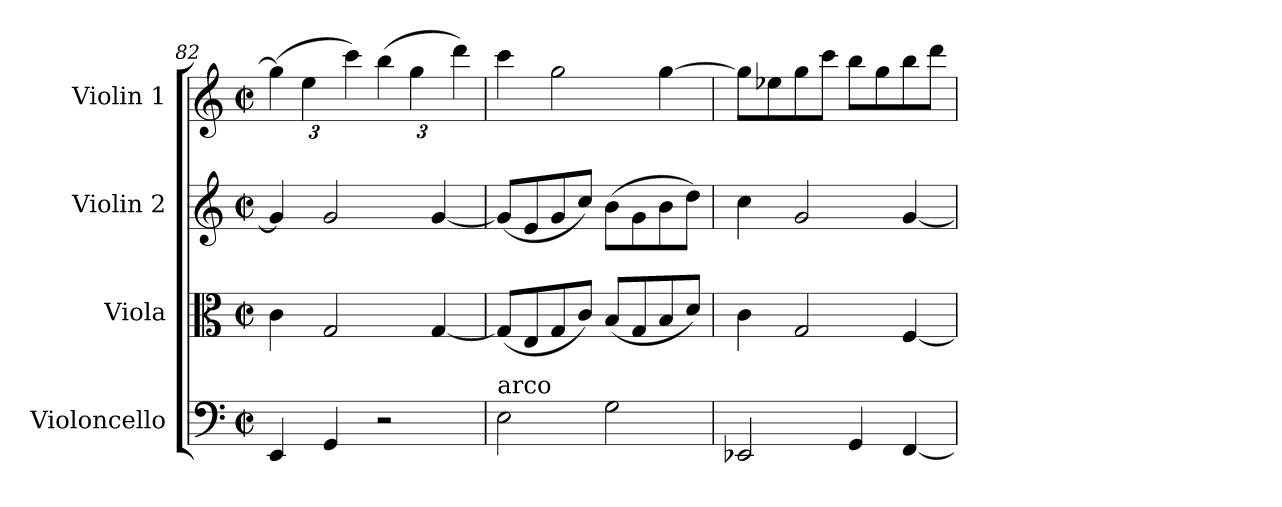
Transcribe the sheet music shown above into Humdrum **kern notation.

**kern	**kern	**kern	**kern
*part4	*part3	*part2	*part1
*staff4	*staff3	*staff2	*staff1
*I"Violoncello	*I"Viola	*I"Violin 2	*I"Violin 1
*I'Vc	*I'Vla	*I'Vln	*I'Vln
*clefF4	*clefC3	*clefG2	*clefG2
*k[]	*k[]	*k[]	*k[]
*M2/2	*M2/2	*M2/2	*M2/2
*met(c|)	*met(c|)	*met(c|)	*met(c|)
*	*	*	*Xbrackettup
=82	=82	=82	=82
4EE/	4c\	4g/]	(6gg\]
.	.	.	6ee\
4GG/	2G/	2g/	.
.	.	.	6ccc\)
2r	.	.	(6bb\
.	.	.	6gg\
.	[4G/	[4g/	.
.	.	.	6ddd\)
=83	=83	=83	=83
!LO:TX:a:t=arco	!	!	!
2E\	(8G/L]	(8g/L]	4ccc\
.	8E/	8e/	.
.	8G/	8g/	2gg\
.	8c/J)	8cc/J)	.
2G\	(8B/L	(8b\L	.
.	8G/	8g\	.
.	8B/	8b\	[4gg\
.	8d/J)	8dd\J)	.
=84	=84	=84	=84
2EE-X/	4c\	4cc\	8gg\L]
.	.	.	8ee-X\
.	2G/	2g/	8gg\
.	.	.	8ccc\J
4GG/	.	.	8bb\L
.	.	.	8gg\
[4FF/	[4F/	[4g/	8bb\
.	.	.	8ddd\J
=	=	=	=
*-	*-	*-	*-
